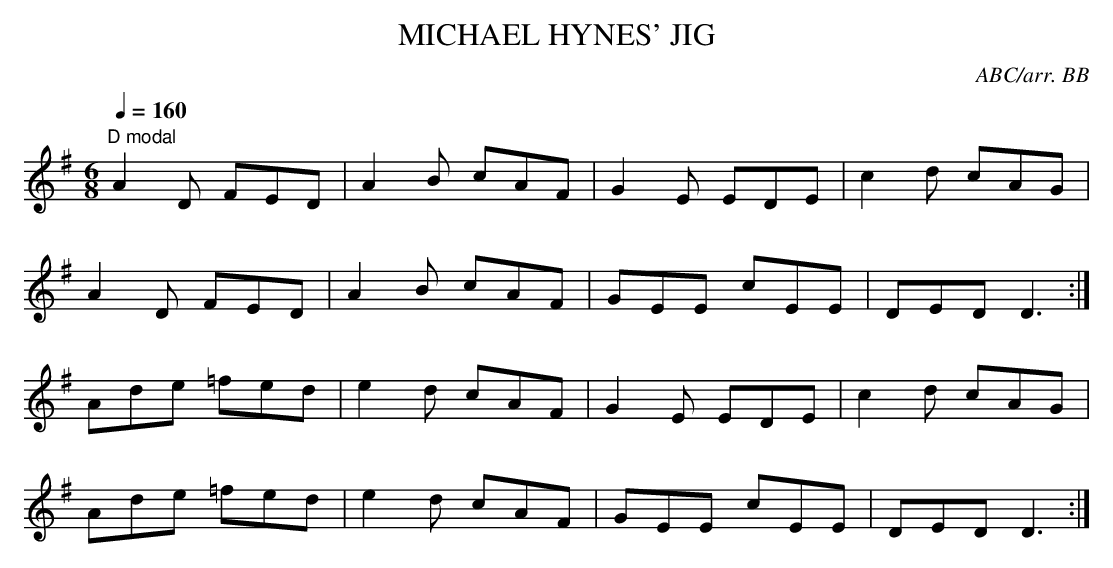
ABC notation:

X:1
T:MICHAEL HYNES' JIG
C:ABC/arr. BB
M:6/8
L:1/8
Q:1/4=160
K:G
"D modal"
A2D FED|A2B cAF|G2E EDE|c2d cAG|
A2D FED|A2B cAF|GEE cEE|DED D3 :|
Ade =fed|e2d cAF|G2E EDE|c2d cAG|
Ade =fed|e2d cAF|GEE cEE|DED D3 :|
